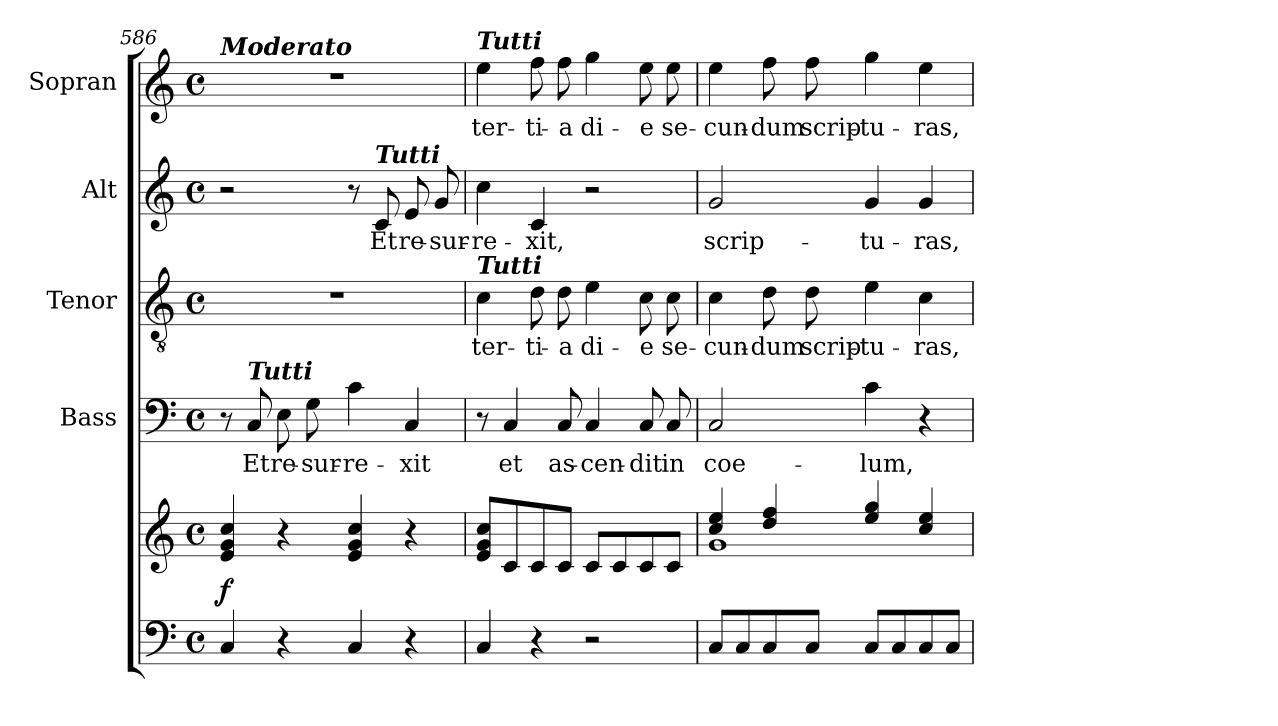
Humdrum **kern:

**kern	**kern	**dynam	**kern	**text	**kern	**text	**kern	**text	**kern	**text
*part5	*part5	*part5	*part4	*part4	*part3	*part3	*part2	*part2	*part1	*part1
*staff6	*staff5	*staff5/6	*staff4	*staff4	*staff3	*staff3	*staff2	*staff2	*staff1	*staff1
*	*	*	*I"Bass	*	*I"Tenor	*	*I"Alt	*	*I"Sopran	*
*	*	*	*I'B.	*	*I'T.	*	*I'A.	*	*I'S.	*
*clefF4	*clefG2	*	*clefF4	*	*clefGv2	*	*clefG2	*	*clefG2	*
*k[]	*k[]	*	*k[]	*	*k[]	*	*k[]	*	*k[]	*
*C:	*C:	*	*C:	*	*C:	*	*C:	*	*C:	*
*M4/4	*M4/4	*	*M4/4	*	*M4/4	*	*M4/4	*	*M4/4	*
*met(c)	*met(c)	*	*met(c)	*	*met(c)	*	*met(c)	*	*met(c)	*
=586	=586	=586	=586	=586	=586	=586	=586	=586	=586	=586
!	!	!	!	!	!	!	!	!	!LO:TX:a:Bi:t=Moderato	!
!	!	!LO:DY:a=2	!	!	!	!	!	!	!	!
4C/	4e/ 4g/ 4cc/	f	8r	.	1r	.	2r	.	1r	.
!	!	!	!LO:TX:a:Bi:t=Tutti	!	!	!	!	!	!	!
!	!	!	!	!LO:LY:b	!	!	!	!	!	!
.	.	.	8C/	Et	.	.	.	.	.	.
!	!	!	!	!LO:LY:b	!	!	!	!	!	!
4r	4r	.	8E\	re-	.	.	.	.	.	.
!	!	!	!	!LO:LY:b	!	!	!	!	!	!
.	.	.	8G\	-sur-	.	.	.	.	.	.
!	!	!	!	!LO:LY:b	!	!	!	!	!	!
4C/	4e/ 4g/ 4cc/	.	4c\	-re-	.	.	8r	.	.	.
!	!	!	!	!	!	!	!LO:TX:a:Bi:t=Tutti	!	!	!
!	!	!	!	!	!	!	!	!LO:LY:b	!	!
.	.	.	.	.	.	.	8c/	Et	.	.
!	!	!	!	!LO:LY:b	!	!	!	!LO:LY:b	!	!
4r	4r	.	4C/	-xit	.	.	8e/	re-	.	.
!	!	!	!	!	!	!	!	!LO:LY:b	!	!
.	.	.	.	.	.	.	8g/	-sur-	.	.
=587	=587	=587	=587	=587	=587	=587	=587	=587	=587	=587
!	!	!	!	!	!	!	!	!	!LO:TX:a:Bi:t=Tutti	!
!	!	!	!	!	!LO:TX:a:Bi:t=Tutti	!	!	!	!	!
!	!	!	!	!	!	!LO:LY:b	!	!LO:LY:b	!	!LO:LY:b
4C/	8e/ 8g/ 8cc/L	.	8r	.	4c\	ter-	4cc\	-re-	4ee\	ter-
!	!	!	!	!LO:LY:b	!	!	!	!	!	!
.	8c/	.	4C/	et	.	.	.	.	.	.
!	!	!	!	!	!	!LO:LY:b	!	!LO:LY:b	!	!LO:LY:b
4r	8c/	.	.	.	8d\	-ti-	4c/	-xit,	8ff\	-ti-
!	!	!	!	!LO:LY:b	!	!LO:LY:b	!	!	!	!LO:LY:b
.	8c/J	.	8C/	as-	8d\	-a	.	.	8ff\	-a
!	!	!	!	!LO:LY:b	!	!LO:LY:b	!	!	!	!LO:LY:b
2r	8c/L	.	4C/	-cen-	4e\	di-	2r	.	4gg\	di-
.	8c/	.	.	.	.	.	.	.	.	.
!	!	!	!	!LO:LY:b	!	!LO:LY:b	!	!	!	!LO:LY:b
.	8c/	.	8C/	-dit	8c\	-e	.	.	8ee\	-e
!	!	!	!	!LO:LY:b	!	!LO:LY:b	!	!	!	!LO:LY:b
.	8c/J	.	8C/	in	8c\	se-	.	.	8ee\	se-
!!LO:LB:g=z
=588	=588	=588	=588	=588	=588	=588	=588	=588	=588	=588
*	*^	*	*	*	*	*	*	*	*	*
!	!	!	!	!	!LO:LY:b	!	!LO:LY:b	!	!LO:LY:b	!	!LO:LY:b
8C/L	4cc/ 4ee/	1g	.	2C/	coe-	4c\	-cun-	2g/	scrip-	4ee\	-cun-
8C/	.	.	.	.	.	.	.	.	.	.	.
!	!	!	!	!	!	!	!LO:LY:b	!	!	!	!LO:LY:b
8C/	4dd/ 4ff/	.	.	.	.	8d\	-dum	.	.	8ff\	-dum
!	!	!	!	!	!	!	!LO:LY:b	!	!	!	!LO:LY:b
8C/J	.	.	.	.	.	8d\	scrip-	.	.	8ff\	scrip-
!	!	!	!	!	!LO:LY:b	!	!LO:LY:b	!	!LO:LY:b	!	!LO:LY:b
8C/L	4ee/ 4gg/	.	.	4c\	-lum,	4e\	-tu-	4g/	-tu-	4gg\	-tu-
8C/	.	.	.	.	.	.	.	.	.	.	.
!	!	!	!	!	!	!	!LO:LY:b	!	!LO:LY:b	!	!LO:LY:b
8C/	4cc/ 4ee/	.	.	4r	.	4c\	-ras,	4g/	-ras,	4ee\	-ras,
8C/J	.	.	.	.	.	.	.	.	.	.	.
*	*v	*v	*	*	*	*	*	*	*	*	*
=	=	=	=	=	=	=	=	=	=	=
*-	*-	*-	*-	*-	*-	*-	*-	*-	*-	*-
